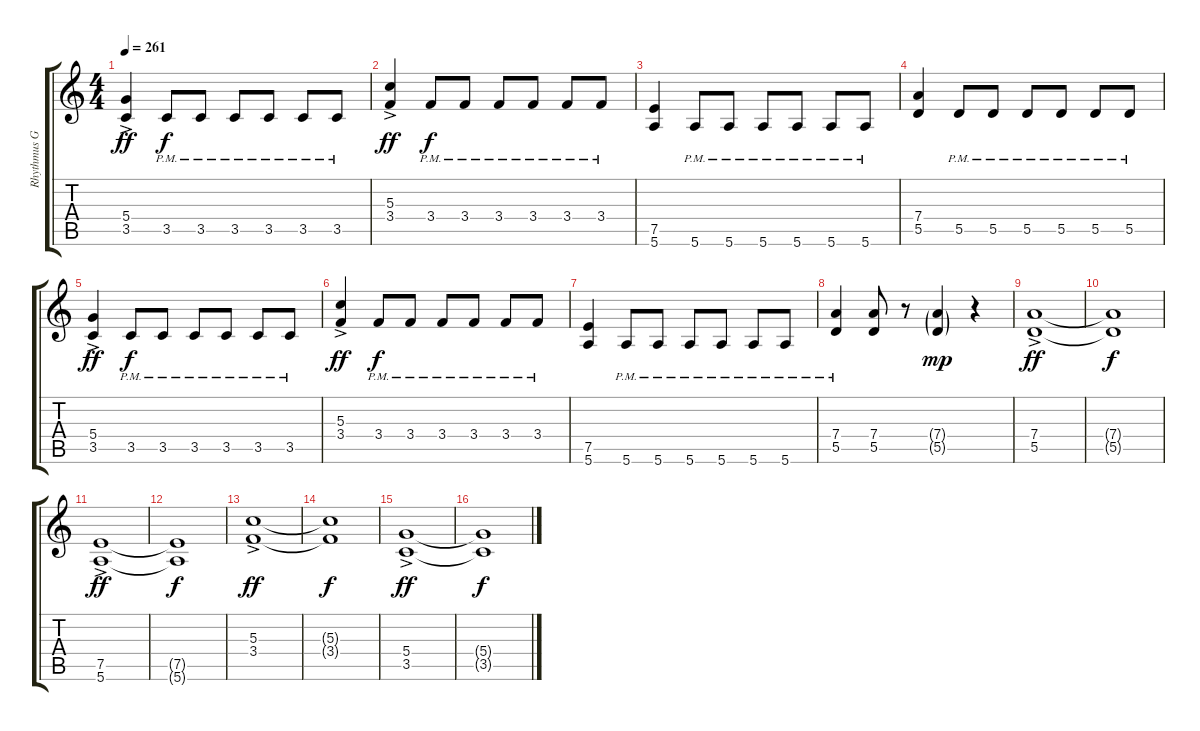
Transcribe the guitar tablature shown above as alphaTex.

\track ("Rhythmus Gitarre" "Rhythmus G") {instrument distortionguitar}
\staff {score tabs}
\tuning (E4 B3 G3 D3 A2 E2) {hide}
\ts (4 4)
\tempo 261
\clef g2
\ks c
(5.4{ac} 3.5{ac}).4{dy ff} 3.5{pm}.8{dy f} 3.5{pm}.8 3.5{pm}.8 3.5{pm}.8 3.5{pm}.8 3.5{pm}.8 |
(5.3{ac} 3.4{ac}).4{dy ff} 3.4{pm}.8{dy f} 3.4{pm}.8 3.4{pm}.8 3.4{pm}.8 3.4{pm}.8 3.4{pm}.8 |
(7.5 5.6).4 5.6{pm}.8 5.6{pm}.8 5.6{pm}.8 5.6{pm}.8 5.6{pm}.8 5.6{pm}.8 |
(7.4 5.5).4 5.5{pm}.8 5.5{pm}.8 5.5{pm}.8 5.5{pm}.8 5.5{pm}.8 5.5{pm}.8 |
(5.4{ac} 3.5{ac}).4{dy ff} 3.5{pm}.8{dy f} 3.5{pm}.8 3.5{pm}.8 3.5{pm}.8 3.5{pm}.8 3.5{pm}.8 |
(5.3{ac} 3.4{ac}).4{dy ff} 3.4{pm}.8{dy f} 3.4{pm}.8 3.4{pm}.8 3.4{pm}.8 3.4{pm}.8 3.4{pm}.8 |
(7.5 5.6).4 5.6{pm}.8 5.6{pm}.8 5.6{pm}.8 5.6{pm}.8 5.6{pm}.8 5.6{pm}.8 |
(7.4{pm} 5.5{pm}).4 (7.4 5.5).8 r.8 (7.4{g} 5.5{g}).4{dy mp} r.4 |
(7.4{ac} 5.5{ac}).1{dy ff volume 11} |
(7.4{t} 5.5{t}).1{dy f} |
(7.5{ac} 5.6{ac}).1{dy ff} |
(7.5{t} 5.6{t}).1{dy f} |
(5.3{ac} 3.4{ac}).1{dy ff} |
(5.3{t} 3.4{t}).1{dy f} |
(5.4{ac} 3.5{ac}).1{dy ff} |
(5.4{t} 3.5{t}).1{dy f}
